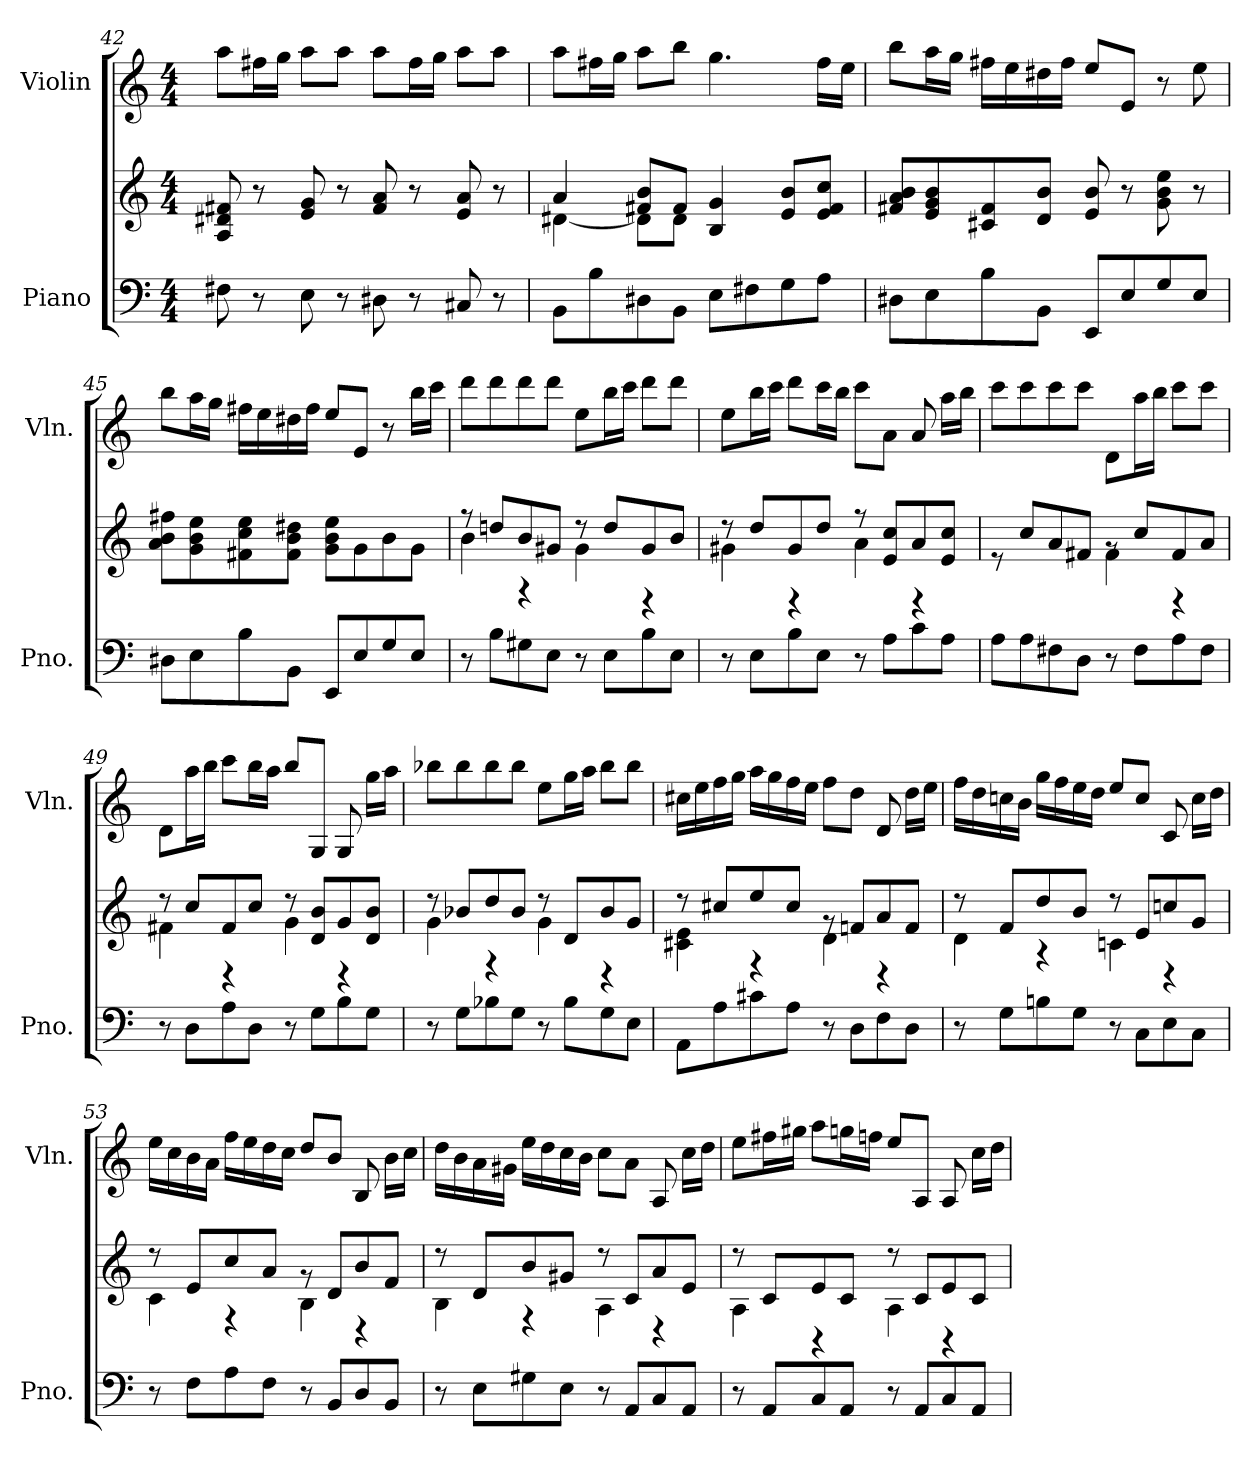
**kern	**kern	**kern
*part2	*part2	*part1
*staff3	*staff2	*staff1
*I"Piano	*	*I"Violin
*I'Pno.	*	*I'Vln.
!!LO:LB:g=z
*clefF4	*clefG2	*clefG2
*k[]	*k[]	*k[]
*M4/4	*M4/4	*M4/4
=42	=42	=42
8F#X\	8A/ 8d#X/ 8f#X/	8aa\L
8r	8r	16ff#X\L
.	.	16gg\JJ
8E\	8e/ 8g/	8aa\L
8r	8r	8aa\J
8D#X\	8f#/ 8a/	8aa\L
8r	8r	16ff#\L
.	.	16gg\JJ
8C#X/	8e/ 8a/	8aa\L
8r	8r	8aa\J
=43	=43	=43
*	*^	*
8BB\L	4a/	[4d#X\	8aa\L
8B\	.	.	16ff#X\L
.	.	.	16gg\JJ
8D#X\	8f#X/ 8b/L	8d#\L]	8aa\L
8BB\J	8f#/J	8d#\J	8bb\J
8E\L	4B/ 4g/	2ryy	4.gg\
8F#X\	.	.	.
8G\	8e/ 8b/L	.	.
8A\J	8e/ 8f#/ 8cc/J	.	16ff#\LL
.	.	.	16ee\JJ
*	*v	*v	*
=44	=44	=44
8D#X\L	8f#X/ 8a/ 8b/L	8bb\L
8E\	8e/ 8g/ 8b/	16aa\L
.	.	16gg\JJ
8B\	8c#X/ 8f#/	16ff#X\LL
.	.	16ee\
8BB\J	8d/ 8b/J	16dd#X\
.	.	16ff#\JJ
8EE/L	8e/ 8b/	8ee/L
8E/	8r	8e/J
8G/	8g\ 8b\ 8ee\	8r
8E/J	8r	8ee\
!!LO:LB:g=z
=45	=45	=45
8D#X\L	8a\ 8b\ 8ff#X\L	8bb\L
8E\	8g\ 8b\ 8ee\	16aa\L
.	.	16gg\JJ
8B\	8f#X\ 8cc\ 8ee\	16ff#X\LL
.	.	16ee\
8BB\J	8f#\ 8b\ 8dd#X\J	16dd#X\
.	.	16ff#\JJ
8EE/L	8g\ 8b\ 8ee\L	8ee/L
8E/	8g\	8e/J
8G/	8b\	8r
8E/J	8g\J	16bb\LL
.	.	16ccc\JJ
=46	=46	=46
*	*^	*
8r	8r	4b\	8ddd\L
8B\L	8ddn/L	.	8ddd\
8G#X\	8b/	4rF	8ddd\
8E\J	8g#X/J	.	8ddd\J
8r	8r	4g#\	8ee\L
8E\L	8dd/L	.	16bb\L
.	.	.	16ccc\JJ
8B\	8g#/	4rD	8ddd\L
8E\J	8b/J	.	8ddd\J
=47	=47	=47	=47
8r	8r	4g#X\	8ee\L
8E\L	8dd/L	.	16bb\L
.	.	.	16ccc\JJ
8B\	8g#/	4rD	8ddd\L
8E\J	8dd/J	.	16ccc\L
.	.	.	16bb\JJ
8r	8r	4a\	8ccc\L
8A\L	8e/ 8cc/L	.	8a\J
8c\	8a/	4rD	8a/
8A\J	8e/ 8cc/J	.	16aa\LL
.	.	.	16bb\JJ
!!LO:LB:g=z
=48	=48	=48	=48
8A\L	8re	4ryy	8ccc\L
8A\	8cc/L	.	8ccc\
8F#X\	8a/	4rFyy	8ccc\
8D\J	8f#X/J	.	8ccc\J
8r	8rg	4f#\	8d\L
8F#\L	8cc/L	.	16aa\L
.	.	.	16bb\JJ
8A\	8f#/	4rD	8ccc\L
8F#\J	8a/J	.	8ccc\J
=49	=49	=49	=49
8r	8r	4f#X\	8d\L
8D\L	8cc/L	.	16aa\L
.	.	.	16bb\JJ
8A\	8f#/	4rD	8ccc\L
8D\J	8cc/J	.	16bb\L
.	.	.	16aa\JJ
8r	8r	4g\	8bb/L
8G\L	8d/ 8b/L	.	8G/J
8B\	8g/	4rD	8G/
8G\J	8d/ 8b/J	.	16gg\LL
.	.	.	16aa\JJ
=50	=50	=50	=50
8r	8r	4g\	8bb-X\L
8G\L	8b-X/L	.	8bb-\
8B-X\	8dd/	4rF	8bb-\
8G\J	8b-/J	.	8bb-\J
8r	8r	4g\	8ee\L
8B-\L	8d/L	.	16gg\L
.	.	.	16aa\JJ
8G\	8b-/	4rD	8bb-\L
8E\J	8g/J	.	8bb-\J
!!LO:PB:g=z
=51	=51	=51	=51
8AA\L	8r	4c#X\ 4e\	16cc#X\LL
.	.	.	16ee\
8A\	8cc#X/L	.	16ff\
.	.	.	16gg\JJ
8c#X\	8ee/	4rF	16aa\LL
.	.	.	16gg\
8A\J	8cc#/J	.	16ff\
.	.	.	16ee\JJ
8r	8rg	4d\	8ff\L
8D\L	8fn/L	.	8dd\J
8F\	8a/	4rD	8d/
8D\J	8f/J	.	16dd\LL
.	.	.	16ee\JJ
=52	=52	=52	=52
8r	8r	4d\	16ff\LL
.	.	.	16dd\
8G\L	8f/L	.	16ccn\
.	.	.	16b\JJ
8Bn\	8dd/	4rA	16gg\LL
.	.	.	16ff\
8G\J	8b/J	.	16ee\
.	.	.	16dd\JJ
8r	8r	4cn\	8ee/L
8C\L	8e/L	.	8cc/J
8E\	8ccn/	4rD	8c/
8C\J	8g/J	.	16cc\LL
.	.	.	16dd\JJ
=53	=53	=53	=53
8r	8r	4c\	16ee\LL
.	.	.	16cc\
8F\L	8e/L	.	16b\
.	.	.	16a\JJ
8A\	8cc/	4rF	16ff\LL
.	.	.	16ee\
8F\J	8a/J	.	16dd\
.	.	.	16cc\JJ
8r	8rg	4B\	8dd/L
8BB/L	8d/L	.	8b/J
8D/	8b/	4rD	8B/
8BB/J	8f/J	.	16b\LL
.	.	.	16cc\JJ
!!LO:LB:g=z
=54	=54	=54	=54
8r	8r	4B\	16dd\LL
.	.	.	16b\
8E\L	8d/L	.	16a\
.	.	.	16g#X\JJ
8G#X\	8b/	4rF	16ee\LL
.	.	.	16dd\
8E\J	8g#X/J	.	16cc\
.	.	.	16b\JJ
8r	8r	4A\	8cc\L
8AA/L	8c/L	.	8a\J
8C/	8a/	4rD	8A/
8AA/J	8e/J	.	16cc\LL
.	.	.	16dd\JJ
=55	=55	=55	=55
8r	8r	4A\	8ee\L
8AA/L	8c/L	.	16ff#X\L
.	.	.	16gg#X\JJ
8C/	8e/	4rBB	8aa\L
8AA/J	8c/J	.	16ggn\L
.	.	.	16ffn\JJ
8r	8r	4A\	8ee/L
8AA/L	8c/L	.	8A/J
8C/	8e/	4rBB	8A/
8AA/J	8c/J	.	16cc\LL
.	.	.	16dd\JJ
*	*v	*v	*
=	=	=
*-	*-	*-
